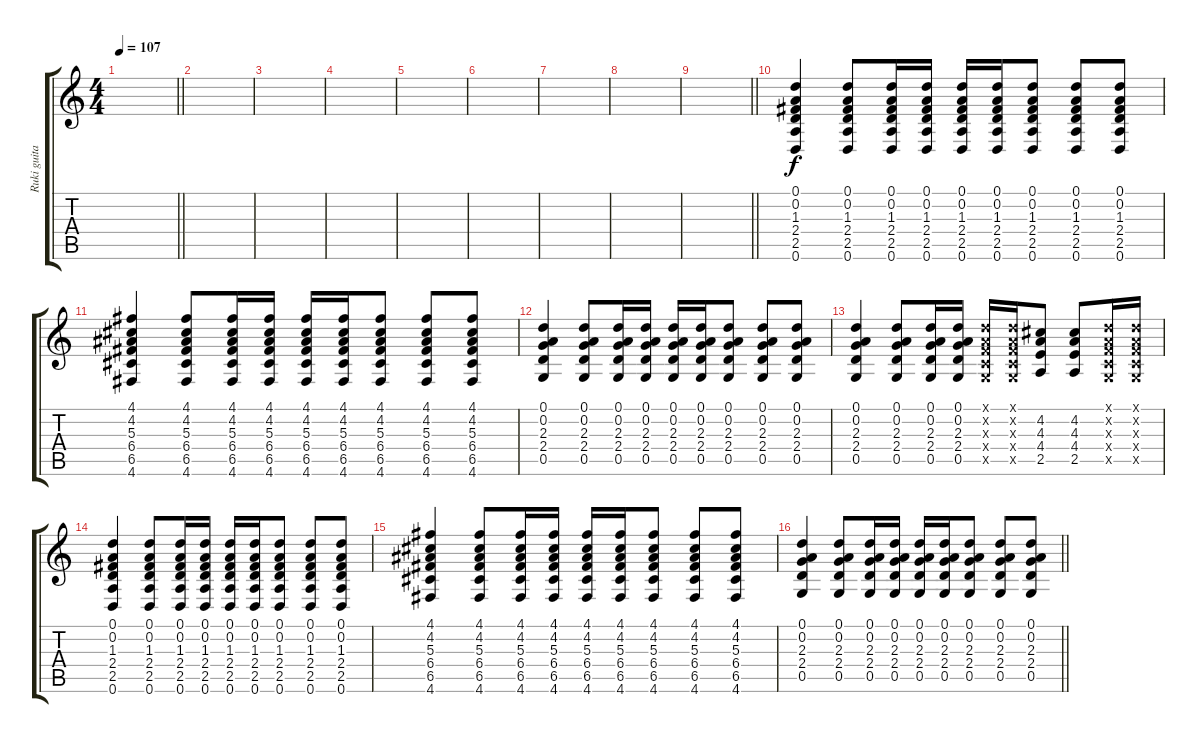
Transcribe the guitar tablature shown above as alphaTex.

\track ("Ruki guitar" "Ruki guita") {instrument distortionguitar}
\staff {score tabs}
\tuning (D4 A3 F3 C3 G2 D2) {hide}
\ts (4 4)
\tempo 107
\clef g2
\barLineRight lightlight
\ks c
|
|
|
|
|
|
|
|
\barLineRight lightlight
|
(0.1 0.2 1.3 2.4 2.5 0.6).4 (0.1 0.2 1.3 2.4 2.5 0.6).8 (0.1 0.2 1.3 2.4 2.5 0.6).16 (0.1 0.2 1.3 2.4 2.5 0.6).16 (0.1 0.2 1.3 2.4 2.5 0.6).16 (0.1 0.2 1.3 2.4 2.5 0.6).16 (0.1 0.2 1.3 2.4 2.5 0.6).8 (0.1 0.2 1.3 2.4 2.5 0.6).8 (0.1 0.2 1.3 2.4 2.5 0.6).8 |
(4.1 4.2 5.3 6.4 6.5 4.6).4 (4.1 4.2 5.3 6.4 6.5 4.6).8 (4.1 4.2 5.3 6.4 6.5 4.6).16 (4.1 4.2 5.3 6.4 6.5 4.6).16 (4.1 4.2 5.3 6.4 6.5 4.6).16 (4.1 4.2 5.3 6.4 6.5 4.6).16 (4.1 4.2 5.3 6.4 6.5 4.6).8 (4.1 4.2 5.3 6.4 6.5 4.6).8 (4.1 4.2 5.3 6.4 6.5 4.6).8 |
(0.1 0.2 2.3 2.4 0.5).4 (0.1 0.2 2.3 2.4 0.5).8 (0.1 0.2 2.3 2.4 0.5).16 (0.1 0.2 2.3 2.4 0.5).16 (0.1 0.2 2.3 2.4 0.5).16 (0.1 0.2 2.3 2.4 0.5).16 (0.1 0.2 2.3 2.4 0.5).8 (0.1 0.2 2.3 2.4 0.5).8 (0.1 0.2 2.3 2.4 0.5).8 |
(0.1 0.2 2.3 2.4 0.5).4 (0.1 0.2 2.3 2.4 0.5).8 (0.1 0.2 2.3 2.4 0.5).16 (0.1 0.2 2.3 2.4 0.5).16 (0.1{x} 0.2{x} 0.3{x} 0.4{x} 0.5{x}).16 (0.1{x} 0.2{x} 0.3{x} 0.4{x} 0.5{x}).16 (4.2 4.3 4.4 2.5).8 (4.2 4.3 4.4 2.5).8 (0.1{x} 0.2{x} 0.3{x} 0.4{x} 0.5{x}).16 (0.1{x} 0.2{x} 0.3{x} 0.4{x} 0.5{x}).16 |
(0.1 0.2 1.3 2.4 2.5 0.6).4 (0.1 0.2 1.3 2.4 2.5 0.6).8 (0.1 0.2 1.3 2.4 2.5 0.6).16 (0.1 0.2 1.3 2.4 2.5 0.6).16 (0.1 0.2 1.3 2.4 2.5 0.6).16 (0.1 0.2 1.3 2.4 2.5 0.6).16 (0.1 0.2 1.3 2.4 2.5 0.6).8 (0.1 0.2 1.3 2.4 2.5 0.6).8 (0.1 0.2 1.3 2.4 2.5 0.6).8 |
(4.1 4.2 5.3 6.4 6.5 4.6).4 (4.1 4.2 5.3 6.4 6.5 4.6).8 (4.1 4.2 5.3 6.4 6.5 4.6).16 (4.1 4.2 5.3 6.4 6.5 4.6).16 (4.1 4.2 5.3 6.4 6.5 4.6).16 (4.1 4.2 5.3 6.4 6.5 4.6).16 (4.1 4.2 5.3 6.4 6.5 4.6).8 (4.1 4.2 5.3 6.4 6.5 4.6).8 (4.1 4.2 5.3 6.4 6.5 4.6).8 |
\barLineRight lightlight
(0.1 0.2 2.3 2.4 0.5).4 (0.1 0.2 2.3 2.4 0.5).8 (0.1 0.2 2.3 2.4 0.5).16 (0.1 0.2 2.3 2.4 0.5).16 (0.1 0.2 2.3 2.4 0.5).16 (0.1 0.2 2.3 2.4 0.5).16 (0.1 0.2 2.3 2.4 0.5).8 (0.1 0.2 2.3 2.4 0.5).8 (0.1 0.2 2.3 2.4 0.5).8
